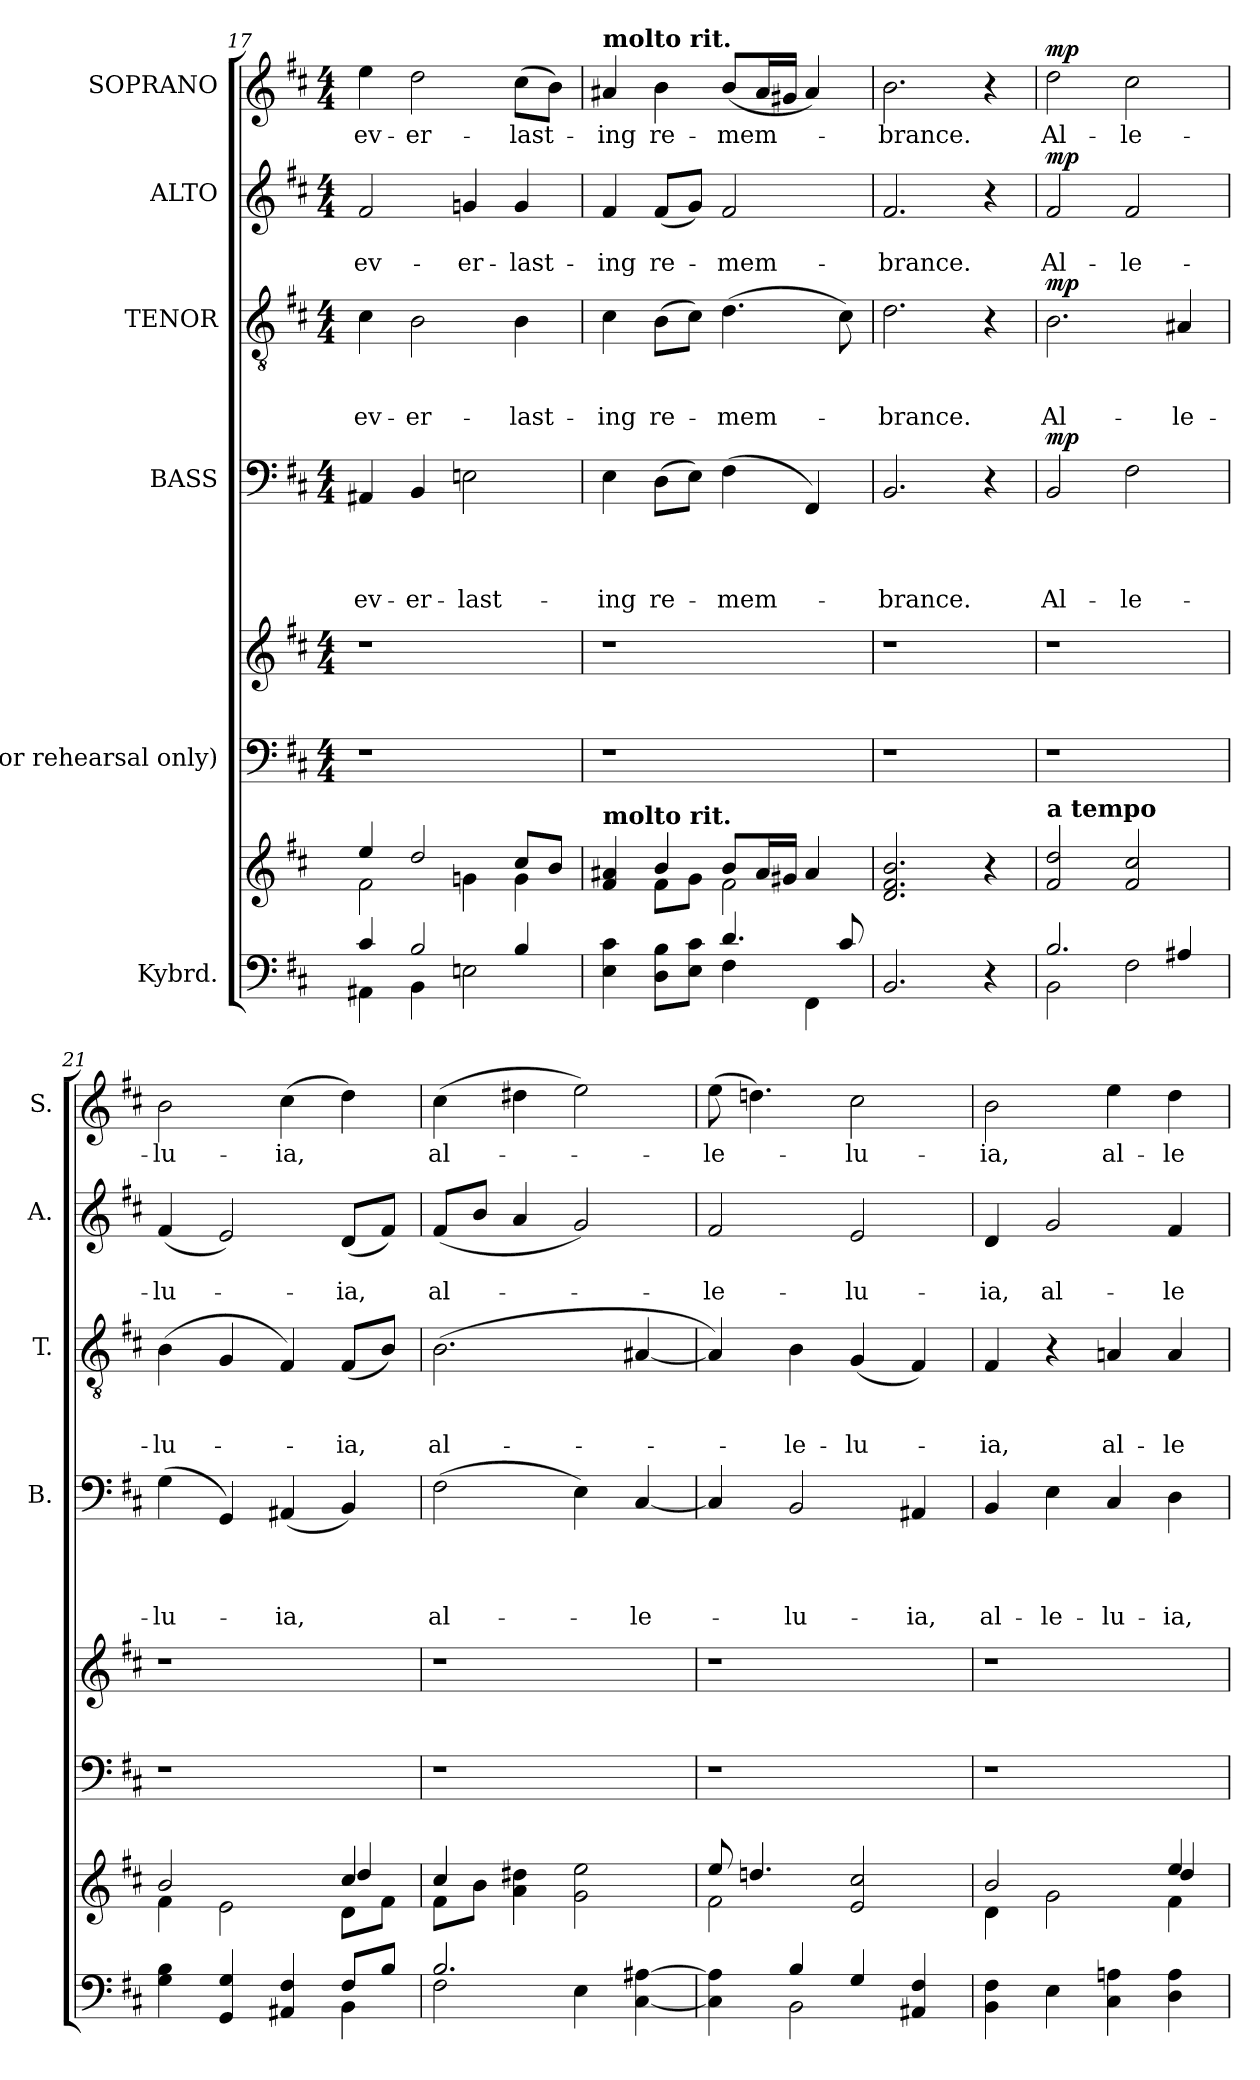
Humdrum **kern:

**kern	**kern	**kern	**kern	**kern	**text	**text	**text	**text	**dynam	**kern	**text	**text	**text	**dynam	**kern	**text	**text	**dynam	**kern	**text	**dynam
*part6	*part6	*part5	*part5	*part4	*part4	*part4	*part4	*part4	*part4	*part3	*part3	*part3	*part3	*part3	*part2	*part2	*part2	*part2	*part1	*part1	*part1
*staff8	*staff7	*staff6	*staff5	*staff4	*staff4	*staff4	*staff4	*staff4	*staff4	*staff3	*staff3	*staff3	*staff3	*staff3	*staff2	*staff2	*staff2	*staff2	*staff1	*staff1	*staff1
*I"Kybrd.	*	*I"(for rehearsal only)	*	*I"BASS	*	*	*	*	*	*I"TENOR	*	*	*	*	*I"ALTO	*	*	*	*I"SOPRANO	*	*
*	*	*	*	*I'B.	*	*	*	*	*	*I'T.	*	*	*	*	*I'A.	*	*	*	*I'S.	*	*
*clefF4	*clefG2	*clefF4	*clefG2	*clefF4	*	*	*	*	*	*clefGv2	*	*	*	*	*clefG2	*	*	*	*clefG2	*	*
*k[f#c#]	*k[f#c#]	*k[f#c#]	*k[f#c#]	*k[f#c#]	*	*	*	*	*	*k[f#c#]	*	*	*	*	*k[f#c#]	*	*	*	*k[f#c#]	*	*
*D:	*D:	*D:	*D:	*D:	*	*	*	*	*	*D:	*	*	*	*	*D:	*	*	*	*D:	*	*
*	*	*M4/4	*M4/4	*M4/4	*	*	*	*	*	*M4/4	*	*	*	*	*M4/4	*	*	*	*M4/4	*	*
=17	=17	=17	=17	=17	=17	=17	=17	=17	=17	=17	=17	=17	=17	=17	=17	=17	=17	=17	=17	=17	=17
*^	*^	*	*	*	*	*	*	*	*	*	*	*	*	*	*	*	*	*	*	*	*
!	!	!	!	!	!	!	!	!	!	!LO:LY:b	!	!	!	!	!LO:LY:b	!	!	!	!LO:LY:b	!	!	!LO:LY:b	!
4AA#X\	4c#/	2f#\	4ee/	1r	1r	4AA#X/	.	.	.	ev-	.	4c#\	.	.	ev-	.	2f#/	.	ev-	.	4ee\	ev-	.
!	!	!	!	!	!	!	!	!	!	!LO:LY:b	!	!	!	!	!LO:LY:b	!	!	!	!	!	!	!LO:LY:b	!
4BB\	2B/	.	2dd/	.	.	4BB/	.	.	.	-er-	.	2B\	.	.	-er-	.	.	.	.	.	2dd\	-er-	.
!	!	!	!	!	!	!	!	!	!	!LO:LY:b	!	!	!	!	!	!	!	!	!LO:LY:b	!	!	!	!
2En\	.	4gn\	.	.	.	2En\	.	.	.	-last-	.	.	.	.	.	.	4gn/	.	-er-	.	.	.	.
!	!	!	!	!	!	!	!	!	!	!	!	!	!	!	!LO:LY:b	!	!	!	!LO:LY:b	!	!	!LO:LY:b	!
.	4B/	8cc#/L	4g\	.	.	.	.	.	.	.	.	4B\	.	.	-last-	.	4g/	.	-last-	.	(>8cc#\L	-last-	.
.	.	8b/J	.	.	.	.	.	.	.	.	.	.	.	.	.	.	.	.	.	.	8b\J)	.	.
=18	=18	=18	=18	=18	=18	=18	=18	=18	=18	=18	=18	=18	=18	=18	=18	=18	=18	=18	=18	=18	=18	=18	=18
!	!	!	!	!	!	!	!	!	!	!	!	!	!	!	!	!	!	!	!	!	!LO:TX:a:B:t=molto rit.	!	!
!	!	!LO:TX:a:B:t=molto rit.	!	!	!	!	!	!	!	!	!	!	!	!	!	!	!	!	!	!	!	!	!
!	!	!	!	!	!	!	!	!	!	!LO:LY:b	!	!	!	!	!LO:LY:b	!	!	!	!LO:LY:b	!	!	!LO:LY:b	!
4E\ 4c#\	2ryy	4f#/ 4a#X/	4ryy	1r	1r	4E\	.	.	.	-ing	.	4c#\	.	.	-ing	.	4f#/	.	-ing	.	4a#X/	-ing	.
!	!	!	!	!	!	!	!	!	!	!LO:LY:b	!	!	!	!	!LO:LY:b	!	!	!	!LO:LY:b	!	!	!LO:LY:b	!
8D\ 8B\L	.	8f#\L	4b/	.	.	(>8D\L	.	.	.	re-	.	(>8B\L	.	.	re-	.	(<8f#/L	.	re-	.	4b\	re-	.
8E\ 8c#\J	.	8g\J	.	.	.	8E\J)	.	.	.	.	.	8c#\J)	.	.	.	.	8g/J)	.	.	.	.	.	.
!	!	!	!	!	!	!	!	!	!	!LO:LY:b	!	!	!	!	!LO:LY:b	!	!	!	!LO:LY:b	!	!	!LO:LY:b	!
4.d/	4F#\	8b/L	2f#\	.	.	(>4F#\	.	.	.	-mem-	.	(>4.d\	.	.	-mem-	.	2f#/	.	-mem-	.	(<8b/L	-mem-	.
.	.	16a#/L	.	.	.	.	.	.	.	.	.	.	.	.	.	.	.	.	.	.	16a#/L	.	.
.	.	16g#X/JJ	.	.	.	.	.	.	.	.	.	.	.	.	.	.	.	.	.	.	16g#X/JJ	.	.
.	4FF#\	4a#/	.	.	.	4FF#/)	.	.	.	.	.	.	.	.	.	.	.	.	.	.	4a#/)	.	.
8c#/	.	.	.	.	.	.	.	.	.	.	.	8c#\)	.	.	.	.	.	.	.	.	.	.	.
*v	*v	*	*	*	*	*	*	*	*	*	*	*	*	*	*	*	*	*	*	*	*	*	*
*	*v	*v	*	*	*	*	*	*	*	*	*	*	*	*	*	*	*	*	*	*	*	*
=19	=19	=19	=19	=19	=19	=19	=19	=19	=19	=19	=19	=19	=19	=19	=19	=19	=19	=19	=19	=19	=19
!	!	!	!	!	!	!	!	!LO:LY:b	!	!	!	!	!LO:LY:b	!	!	!	!LO:LY:b	!	!	!LO:LY:b	!
2.BB/	2.d/ 2.f#/ 2.b/	1r	1r	2.BB/	.	.	.	-brance.	.	2.d\	.	.	-brance.	.	2.f#/	.	-brance.	.	2.b\	-brance.	.
4r	4r	.	.	4r	.	.	.	.	.	4r	.	.	.	.	4r	.	.	.	4r	.	.
!!LO:PB:g=z
=20	=20	=20	=20	=20	=20	=20	=20	=20	=20	=20	=20	=20	=20	=20	=20	=20	=20	=20	=20	=20	=20
*^	*	*	*	*	*	*	*	*	*	*	*	*	*	*	*	*	*	*	*	*	*
!	!	!LO:TX:a:B:t=a tempo	!	!	!	!	!	!	!	!	!	!	!	!	!	!	!	!	!	!	!	!
!	!	!	!	!	!	!	!	!	!LO:LY:b	!LO:DY:a	!	!	!	!LO:LY:b	!LO:DY:a	!	!	!LO:LY:b	!LO:DY:a	!	!LO:LY:b	!LO:DY:a
2.B/	2BB\	2f#/ 2dd/	1r	1r	2BB/	.	.	.	Al-	mp	2.B\	.	.	Al-	mp	2f#/	.	Al-	mp	2dd\	Al-	mp
!	!	!	!	!	!	!	!	!	!LO:LY:b	!	!	!	!	!	!	!	!	!LO:LY:b	!	!	!LO:LY:b	!
.	2F#\	2f#/ 2cc#/	.	.	2F#\	.	.	.	-le-	.	.	.	.	.	.	2f#/	.	-le-	.	2cc#\	-le-	.
!	!	!	!	!	!	!	!	!	!	!	!	!	!	!LO:LY:b	!	!	!	!	!	!	!	!
4A#X/	.	.	.	.	.	.	.	.	.	.	4A#X/	.	.	-le-	.	.	.	.	.	.	.	.
=21	=21	=21	=21	=21	=21	=21	=21	=21	=21	=21	=21	=21	=21	=21	=21	=21	=21	=21	=21	=21	=21	=21
*	*	*^	*	*	*	*	*	*	*	*	*	*	*	*	*	*	*	*	*	*	*	*
*	*	*	*^	*	*	*	*	*	*	*	*	*	*	*	*	*	*	*	*	*	*	*	*
*	*	*	*	*^	*	*	*	*	*	*	*	*	*	*	*	*	*	*	*	*	*	*	*	*
!	!	!	!	!	!	!	!	!	!	!	!	!LO:LY:b	!	!	!	!	!LO:LY:b	!	!	!	!LO:LY:b	!	!	!LO:LY:b	!
4G\ 4B\	2.ryy	2b/	4f#\	2.ryy	2.ryy	1r	1r	(>4G\	.	.	.	-lu-	.	(>4B\	.	.	-lu-	.	(<4f#/	.	-lu-	.	2b\	-lu-	.
4GG/ 4G/	.	.	2e\	.	.	.	.	4GG/)	.	.	.	.	.	4G/	.	.	.	.	2e/)	.	.	.	.	.	.
!	!	!	!	!	!	!	!	!	!	!	!	!LO:LY:b	!	!	!	!	!	!	!	!	!	!	!	!LO:LY:b	!
4AA#X/ 4F#/	.	2ryy	.	.	.	.	.	(<4AA#X/	.	.	.	-ia,	.	4F#/)	.	.	.	.	.	.	.	.	(>4cc#\	-ia,	.
!	!	!	!	!	!	!	!	!	!	!	!	!	!	!	!	!	!LO:LY:b	!	!	!	!LO:LY:b	!	!	!	!
4BB\	8F#/L	.	4cc#/	4dd/	8d\L	.	.	4BB/)	.	.	.	.	.	(<8F#/L	.	.	-ia,	.	(<8d/L	.	-ia,	.	4dd\)	.	.
.	8B/J	.	.	.	8f#\J	.	.	.	.	.	.	.	.	8B/J)	.	.	.	.	8f#/J)	.	.	.	.	.	.
=22	=22	=22	=22	=22	=22	=22	=22	=22	=22	=22	=22	=22	=22	=22	=22	=22	=22	=22	=22	=22	=22	=22	=22	=22	=22
!	!	!	!	!	!	!	!	!	!	!	!	!LO:LY:b	!	!	!	!	!LO:LY:b	!	!	!	!LO:LY:b	!	!	!LO:LY:b	!
*	*	*	*v	*v	*v	*	*	*	*	*	*	*	*	*	*	*	*	*	*	*	*	*	*	*	*
2.B/	2F#\	4cc#/	8f#\L	1r	1r	(>2F#\	.	.	.	al-	.	(>2.B\	.	.	al-	.	(<8f#/L	.	al-	.	(>4cc#\	al-	.
.	.	.	8b\J	.	.	.	.	.	.	.	.	.	.	.	.	.	8b/J	.	.	.	.	.	.
.	.	2.ryy	4a\ 4dd#X\	.	.	.	.	.	.	.	.	.	.	.	.	.	4a/	.	.	.	4dd#X\	.	.
.	4E\	.	2g\ 2ee\	.	.	4E\)	.	.	.	.	.	.	.	.	.	.	2g/)	.	.	.	2ee\)	.	.
!	!	!	!	!	!	!	!	!	!	!LO:LY:b	!	!	!	!	!	!	!	!	!	!	!	!	!
4ryy	[<4C#\ [>4A#X\	.	.	.	.	[<4C#/	.	.	.	-le-	.	[<4A#X/	.	.	.	.	.	.	.	.	.	.	.
=23	=23	=23	=23	=23	=23	=23	=23	=23	=23	=23	=23	=23	=23	=23	=23	=23	=23	=23	=23	=23	=23	=23	=23
!	!	!	!	!	!	!	!	!	!	!	!	!	!	!	!	!	!	!	!LO:LY:b	!	!	!LO:LY:b	!
4ryy	4C#\] 4A#\]	8ee/	2f#\	1r	1r	4C#/]	.	.	.	.	.	4A#/])	.	.	.	.	2f#/	.	-le-	.	(>8ee\	-le-	.
.	.	4.ddn/	.	.	.	.	.	.	.	.	.	.	.	.	.	.	.	.	.	.	4.ddn\)	.	.
!	!	!	!	!	!	!	!	!	!	!LO:LY:b	!	!	!	!	!LO:LY:b	!	!	!	!	!	!	!	!
4B/	2BB\	.	.	.	.	2BB/	.	.	.	-lu-	.	4B\	.	.	-le-	.	.	.	.	.	.	.	.
!	!	!	!	!	!	!	!	!	!	!	!	!	!	!	!LO:LY:b	!	!	!	!LO:LY:b	!	!	!LO:LY:b	!
4G/	.	2e/ 2cc#/	2ryy	.	.	.	.	.	.	.	.	(<4G/	.	.	-lu-	.	2e/	.	-lu-	.	2cc#\	-lu-	.
!	!	!	!	!	!	!	!	!	!	!LO:LY:b	!	!	!	!	!	!	!	!	!	!	!	!	!
4AA#X/ 4F#/	4ryy	.	.	.	.	4AA#X/	.	.	.	-ia,	.	4F#/)	.	.	.	.	.	.	.	.	.	.	.
=24	=24	=24	=24	=24	=24	=24	=24	=24	=24	=24	=24	=24	=24	=24	=24	=24	=24	=24	=24	=24	=24	=24	=24
*	*	*^	*^	*	*	*	*	*	*	*	*	*	*	*	*	*	*	*	*	*	*	*	*
!	!	!	!	!	!	!	!	!	!	!	!	!LO:LY:b	!	!	!	!	!LO:LY:b	!	!	!	!LO:LY:b	!	!	!LO:LY:b	!
*v	*v	*	*	*	*	*	*	*	*	*	*	*	*	*	*	*	*	*	*	*	*	*	*	*	*
4BB\ 4F#\	2b/	4d\	2.ryy	2.ryy	1r	1r	4BB/	.	.	.	al-	.	4F#/	.	.	-ia,	.	4d/	.	-ia,	.	2b\	-ia,	.
!	!	!	!	!	!	!	!	!	!	!	!LO:LY:b	!	!	!	!	!	!	!	!	!LO:LY:b	!	!	!	!
4E\	.	2g\	.	.	.	.	4E\	.	.	.	-le-	.	4r	.	.	.	.	2g/	.	al-	.	.	.	.
!	!	!	!	!	!	!	!	!	!	!	!LO:LY:b	!	!	!	!	!LO:LY:b	!	!	!	!	!	!	!LO:LY:b	!
4C#\ 4An\	2ryy	.	.	.	.	.	4C#/	.	.	.	-lu-	.	4An/	.	.	al-	.	.	.	.	.	4ee\	al-	.
!	!	!	!	!	!	!	!	!	!	!	!LO:LY:b	!	!	!	!	!LO:LY:b	!	!	!	!LO:LY:b	!	!	!LO:LY:b	!
4D\ 4A\	.	4ee/	4dd/	4f#\	.	.	4D\	.	.	.	-ia,	.	4A/	.	.	-le-	.	4f#/	.	-le-	.	4dd\	-le-	.
*	*v	*v	*v	*v	*	*	*	*	*	*	*	*	*	*	*	*	*	*	*	*	*	*	*	*
=	=	=	=	=	=	=	=	=	=	=	=	=	=	=	=	=	=	=	=	=	=
*-	*-	*-	*-	*-	*-	*-	*-	*-	*-	*-	*-	*-	*-	*-	*-	*-	*-	*-	*-	*-	*-
